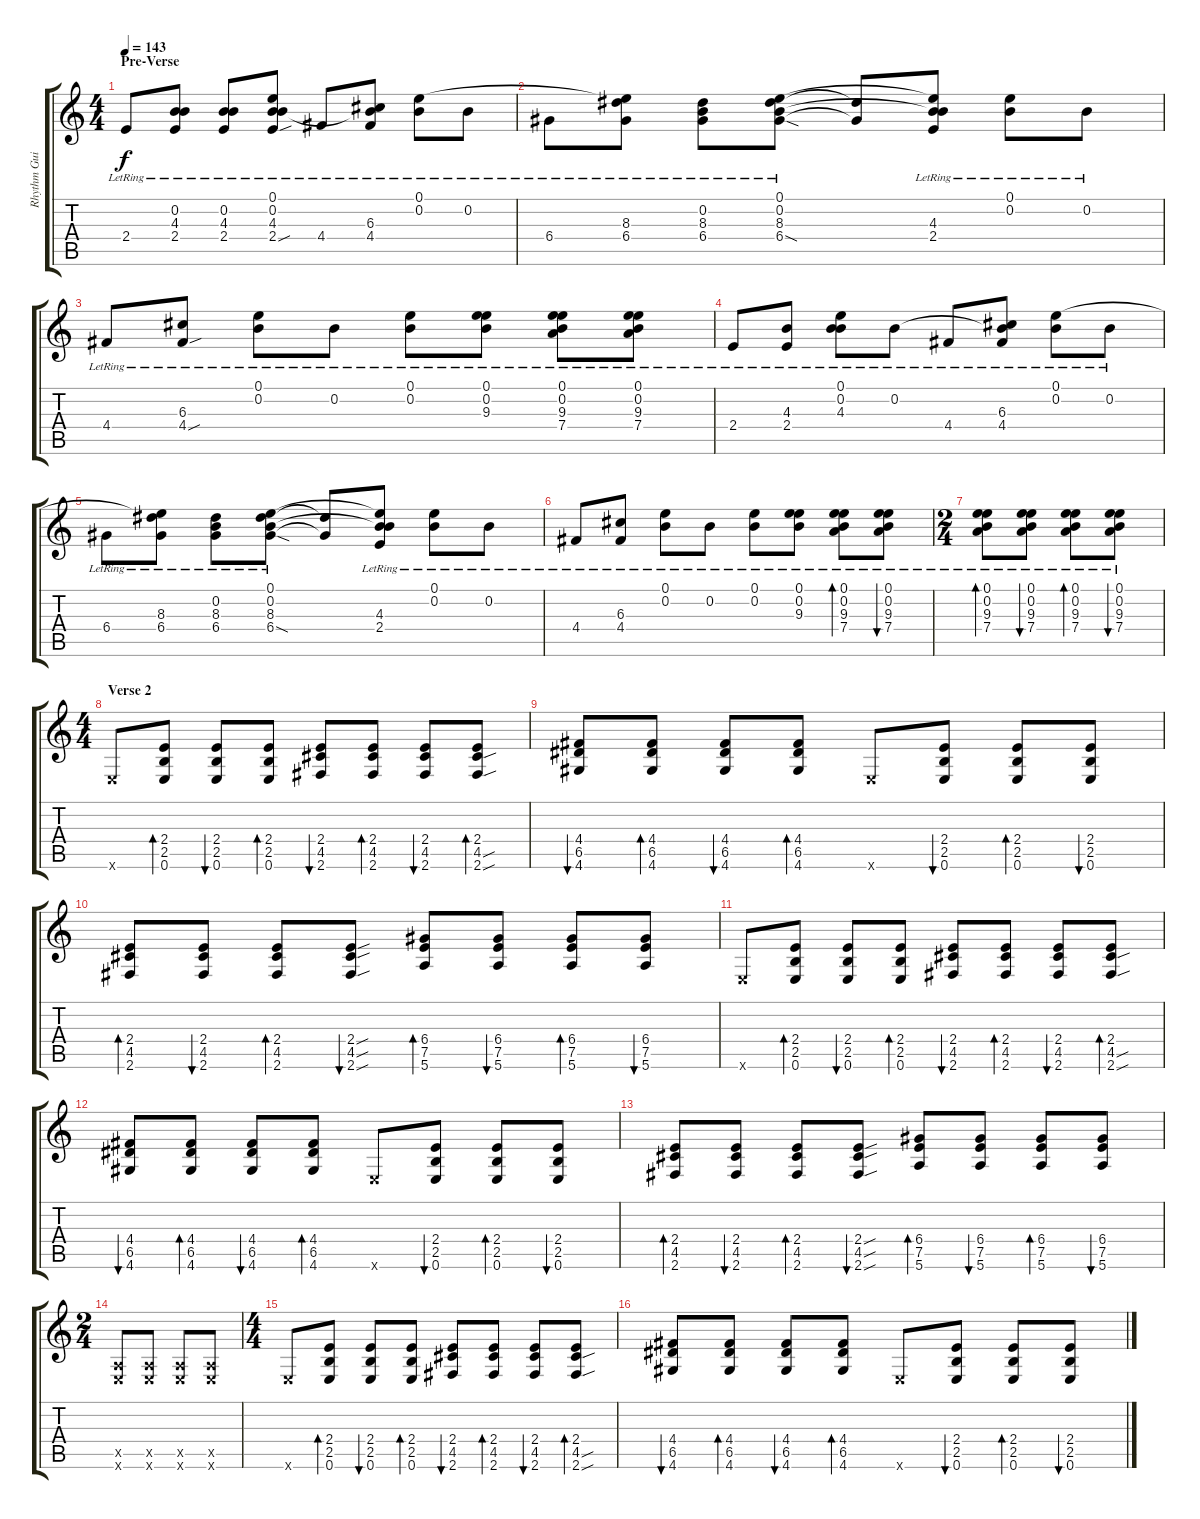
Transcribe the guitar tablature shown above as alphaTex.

\track ("Rhythm Guitar" "Rhythm Gui") {instrument acousticguitarsteel}
\staff {score tabs}
\tuning (E4 B3 G3 D3 A2 E2) {hide}
\ts (4 4)
\section ("" "Pre-Verse")
\tempo 143
\clef g2
\ks c
2.4{lr}.8{dy f volume 9} (0.2{lr} 4.3{lr} 2.4{lr}).8 (0.2{lr} 4.3{lr} 2.4{lr}).8 (0.1{lr} 0.2{lr} 4.3{lr} 2.4{sou}).8 4.4{lr}.8 (0.2{t} 6.3{lr} 4.4{lr}).8 (0.1{lr} 0.2{lr}).8 0.2{lr}.8 |
6.4{lr}.8 (0.1{t} 8.3{lr} 6.4{lr}).8 (0.2{lr} 8.3{lr} 6.4{lr}).8 (0.1{lr} 0.2{lr} 8.3{lr} 6.4{sod}).8 (8.3{t} 6.4{t}).8 (0.1{t} 0.2{t} 4.3{lr} 2.4{lr}).8 (0.1{lr} 0.2{lr}).8 0.2{lr}.8 |
4.4{lr}.8 (6.3{lr} 4.4{sou}).8 (0.1{lr} 0.2{lr}).8 0.2{lr}.8 (0.1{lr} 0.2{lr}).8 (0.1{lr} 0.2{lr} 9.3{lr}).8 (0.1{lr} 0.2{lr} 9.3{lr} 7.4{lr}).8 (0.1{lr} 0.2{lr} 9.3{lr} 7.4{lr}).8 |
2.4{lr}.8 (4.3{lr} 2.4).8 (0.1 0.2{lr} 4.3{lr}).8 0.2{lr}.8 4.4{lr}.8 (0.2{t} 6.3{lr} 4.4).8 (0.1{lr} 0.2{lr}).8 0.2{lr}.8 |
6.4{lr}.8 (0.1{t} 8.3{lr} 6.4{lr}).8 (0.2{lr} 8.3{lr} 6.4{lr}).8 (0.1{lr} 0.2{lr} 8.3{lr} 6.4{sod}).8 (8.3{t} 6.4{t}).8 (0.1{t} 0.2{t} 4.3{lr} 2.4{lr}).8 (0.1{lr} 0.2{lr}).8 0.2{lr}.8 |
4.4{lr}.8 (6.3{lr} 4.4{lr}).8 (0.1{lr} 0.2{lr}).8 0.2{lr}.8 (0.1{lr} 0.2{lr}).8 (0.1{lr} 0.2{lr} 9.3{lr}).8 (0.1{lr} 0.2{lr} 9.3{lr} 7.4{lr}).8{bd 30} (0.1{lr} 0.2{lr} 9.3{lr} 7.4{lr}).8{bu 30} |
\ts (2 4)
(0.1 0.2 9.3 7.4{lr}).8{bd 60} (0.1 0.2 9.3{lr} 7.4{lr}).8{bu 30} (0.1{lr} 0.2{lr} 9.3 7.4).8{bd 30} (0.1 0.2{lr} 9.3 7.4).8{bu 30} |
\ts (4 4)
\section ("" "Verse 2")
0.6{x}.8{volume 14} (2.4 2.5 0.6).8{bd 30} (2.4 2.5 0.6).8{bu 30} (2.4 2.5 0.6).8{bd 30} (2.4 4.5 2.6).8{bu 30} (2.4 4.5 2.6).8{bd 30} (2.4 4.5 2.6).8{bu 30} (2.4 4.5{sou} 2.6{sou}).8{bd 30} |
(4.4 6.5 4.6).8{bu 30} (4.4 6.5 4.6).8{bd 30} (4.4 6.5 4.6).8{bu 30} (4.4 6.5 4.6).8{bd 30} 0.6{x}.8 (2.4 2.5 0.6).8{bu 30} (2.4 2.5 0.6).8{bd 30} (2.4 2.5 0.6).8{bu 30} |
(2.4 4.5 2.6).8{bd 30} (2.4 4.5 2.6).8{bu 30} (2.4 4.5 2.6).8{bd 30} (2.4{sou} 4.5{sou} 2.6{sou}).8{bu 30} (6.4 7.5 5.6).8{bd 30} (6.4 7.5 5.6).8{bu 30} (6.4 7.5 5.6).8{bd 30} (6.4 7.5 5.6).8{bu 30} |
0.6{x}.8 (2.4 2.5 0.6).8{bd 30} (2.4 2.5 0.6).8{bu 30} (2.4 2.5 0.6).8{bd 30} (2.4 4.5 2.6).8{bu 30} (2.4 4.5 2.6).8{bd 30} (2.4 4.5 2.6).8{bu 30} (2.4 4.5{sou} 2.6{sou}).8{bd 30} |
(4.4 6.5 4.6).8{bu 30} (4.4 6.5 4.6).8{bd 30} (4.4 6.5 4.6).8{bu 30} (4.4 6.5 4.6).8{bd 30} 0.6{x}.8 (2.4 2.5 0.6).8{bu 30} (2.4 2.5 0.6).8{bd 30} (2.4 2.5 0.6).8{bu 30} |
(2.4 4.5 2.6).8{bd 30} (2.4 4.5 2.6).8{bu 30} (2.4 4.5 2.6).8{bd 30} (2.4{sou} 4.5{sou} 2.6{sou}).8{bu 30} (6.4 7.5 5.6).8{bd 30} (6.4 7.5 5.6).8{bu 30} (6.4 7.5 5.6).8{bd 30} (6.4 7.5 5.6).8{bu 30} |
\ts (2 4)
(0.5{x} 0.6{x}).8 (0.5{x} 0.6{x}).8 (0.5{x} 0.6{x}).8 (0.5{x} 0.6{x}).8 |
\ts (4 4)
0.6{x}.8 (2.4 2.5 0.6).8{bd 30} (2.4 2.5 0.6).8{bu 30} (2.4 2.5 0.6).8{bd 30} (2.4 4.5 2.6).8{bu 30} (2.4 4.5 2.6).8{bd 30} (2.4 4.5 2.6).8{bu 30} (2.4 4.5{sou} 2.6{sou}).8{bd 30} |
(4.4 6.5 4.6).8{bu 30} (4.4 6.5 4.6).8{bd 30} (4.4 6.5 4.6).8{bu 30} (4.4 6.5 4.6).8{bd 30} 0.6{x}.8 (2.4 2.5 0.6).8{bu 30} (2.4 2.5 0.6).8{bd 30} (2.4 2.5 0.6).8{bu 30}
